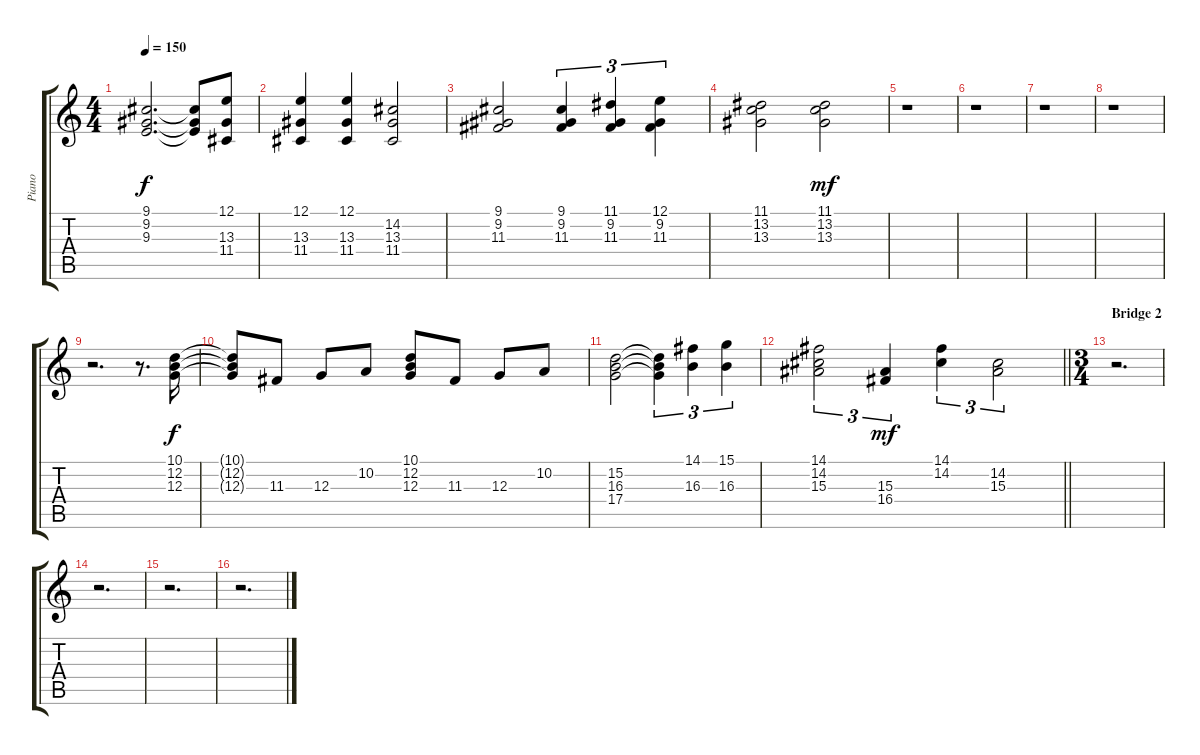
\track ("Piano" "Piano") {instrument acousticgrandpiano}
\staff {score tabs}
\tuning (E4 B3 G3 D3 A2 E2) {hide}
\ts (4 4)
\tempo 150
\clef g2
\ks c
(9.1 9.2 9.3).2{d dy f} (9.1{t} 9.2{t} 9.3{t}).8 (12.1 13.3 11.4).8 |
(12.1 13.3 11.4).4 (12.1 13.3 11.4).4 (14.2 13.3 11.4).2 |
(9.1 9.2 11.3).2 (9.1 9.2 11.3).4{tu (3 2)} (11.1 9.2 11.3).4{tu (3 2)} (12.1 9.2 11.3).4{tu (3 2)} |
(11.1 13.2 13.3).2 (11.1 13.2 13.3).2{dy mf} |
r.1 |
r.1 |
r.1 |
r.1 |
r.2{d} r.8{d} (10.1 12.2 12.3).16{dy f} |
(10.1{t} 12.2{t} 12.3{t}).8 11.3.8 12.3.8 10.2.8 (10.1 12.2 12.3).8 11.3.8 12.3.8 10.2.8 |
(15.2 16.3 17.4).2 (15.2{t} 16.3{t} 17.4{t}).4{tu (3 2)} (14.1 16.3).4{tu (3 2)} (15.1 16.3).4{tu (3 2)} |
\barLineRight lightlight
(14.1 14.2 15.3).2{tu (3 2)} (15.3 16.4).4{tu (3 2) dy mf} (14.1 14.2).4{tu (3 2)} (14.2 15.3).2{tu (3 2)} |
\ts (3 4)
\section ("" "Bridge 2")
r.2{d} |
r.2{d} |
r.2{d} |
r.2{d}
